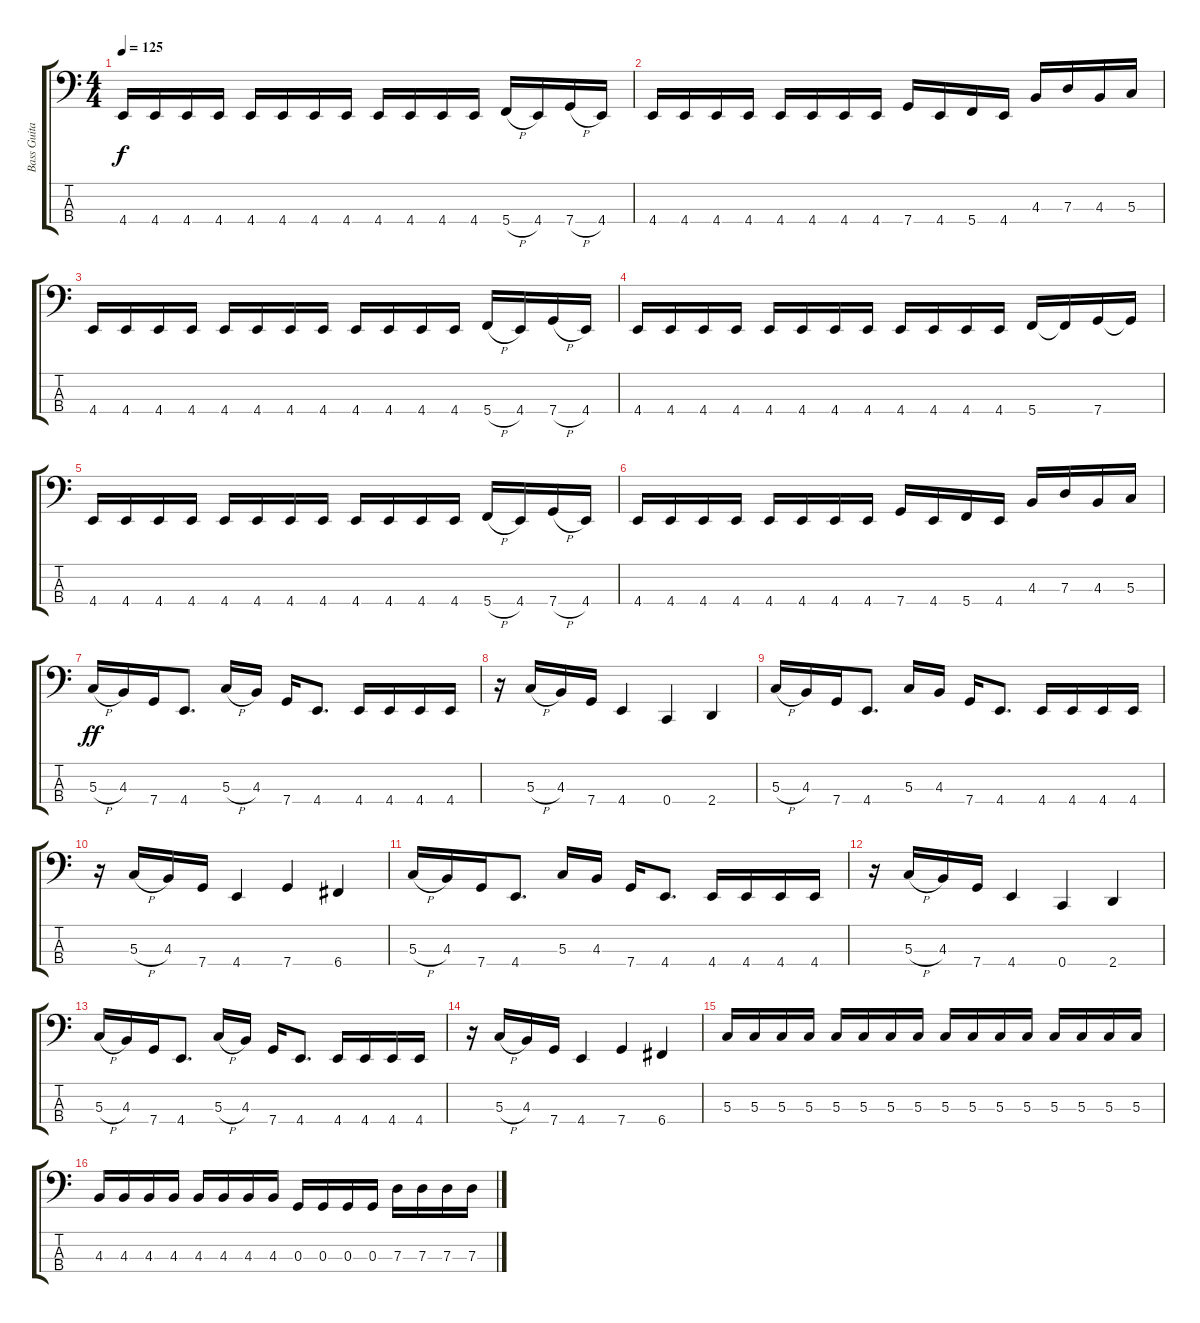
\track ("Bass Guitar" "Bass Guita") {instrument electricbasspick}
\staff {score tabs}
\tuning (F2 C2 G1 C1) {hide}
\ts (4 4)
\tempo 125
\clef f4
\ks c
4.4.16{dy f} 4.4.16 4.4.16 4.4.16 4.4.16 4.4.16 4.4.16 4.4.16 4.4.16 4.4.16 4.4.16 4.4.16 5.4{h}.16 4.4.16 7.4{h}.16 4.4.16 |
4.4.16 4.4.16 4.4.16 4.4.16 4.4.16 4.4.16 4.4.16 4.4.16 7.4.16 4.4.16 5.4.16 4.4.16 4.3.16 7.3.16 4.3.16 5.3.16 |
4.4.16 4.4.16 4.4.16 4.4.16 4.4.16 4.4.16 4.4.16 4.4.16 4.4.16 4.4.16 4.4.16 4.4.16 5.4{h}.16 4.4.16 7.4{h}.16 4.4.16 |
4.4.16 4.4.16 4.4.16 4.4.16 4.4.16 4.4.16 4.4.16 4.4.16 4.4.16 4.4.16 4.4.16 4.4.16 5.4.16 5.4{t}.16 7.4.16 7.4{t}.16 |
4.4.16 4.4.16 4.4.16 4.4.16 4.4.16 4.4.16 4.4.16 4.4.16 4.4.16 4.4.16 4.4.16 4.4.16 5.4{h}.16 4.4.16 7.4{h}.16 4.4.16 |
4.4.16 4.4.16 4.4.16 4.4.16 4.4.16 4.4.16 4.4.16 4.4.16 7.4.16 4.4.16 5.4.16 4.4.16 4.3.16 7.3.16 4.3.16 5.3.16 |
5.3{h}.16{dy ff} 4.3.16 7.4.16 4.4.8{d} 5.3{h}.16 4.3.16 7.4.16 4.4.8{d} 4.4.16 4.4.16 4.4.16 4.4.16 |
r.16 5.3{h}.16 4.3.16 7.4.16 4.4.4 0.4.4 2.4.4 |
5.3{h}.16 4.3.16 7.4.16 4.4.8{d} 5.3.16 4.3.16 7.4.16 4.4.8{d} 4.4.16 4.4.16 4.4.16 4.4.16 |
r.16 5.3{h}.16 4.3.16 7.4.16 4.4.4 7.4.4 6.4.4 |
5.3{h}.16 4.3.16 7.4.16 4.4.8{d} 5.3.16 4.3.16 7.4.16 4.4.8{d} 4.4.16 4.4.16 4.4.16 4.4.16 |
r.16 5.3{h}.16 4.3.16 7.4.16 4.4.4 0.4.4 2.4.4 |
5.3{h}.16 4.3.16 7.4.16 4.4.8{d} 5.3{h}.16 4.3.16 7.4.16 4.4.8{d} 4.4.16 4.4.16 4.4.16 4.4.16 |
r.16 5.3{h}.16 4.3.16 7.4.16 4.4.4 7.4.4 6.4.4 |
5.3.16 5.3.16 5.3.16 5.3.16 5.3.16 5.3.16 5.3.16 5.3.16 5.3.16 5.3.16 5.3.16 5.3.16 5.3.16 5.3.16 5.3.16 5.3.16 |
4.3.16 4.3.16 4.3.16 4.3.16 4.3.16 4.3.16 4.3.16 4.3.16 0.3.16 0.3.16 0.3.16 0.3.16 7.3.16 7.3.16 7.3.16 7.3.16
